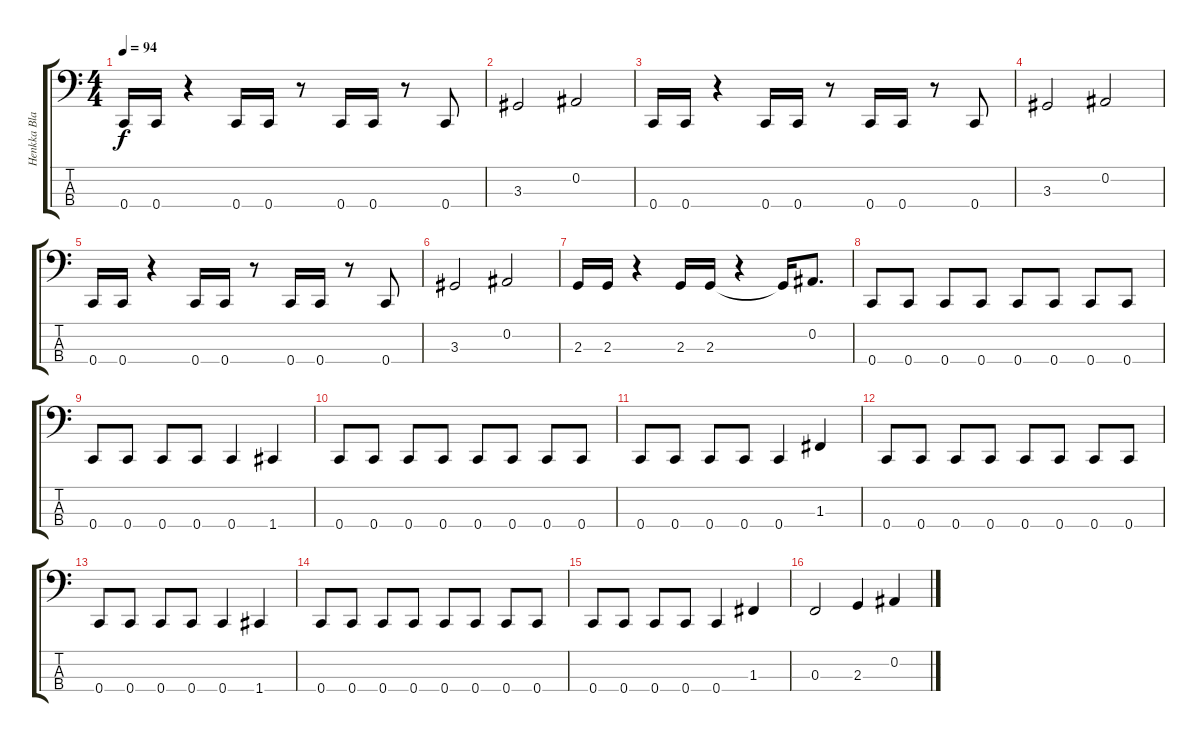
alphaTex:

\track ("Henkka Blacksmith" "Henkka Bla") {instrument electricbasspick}
\staff {score tabs}
\tuning (Eb2 Bb1 F1 C1) {hide}
\ts (4 4)
\tempo 94
\clef f4
\ks c
0.4.16{dy f} 0.4.16 r.4 0.4.16 0.4.16 r.8 0.4.16 0.4.16 r.8 0.4.8 |
3.3.2 0.2.2 |
0.4.16 0.4.16 r.4 0.4.16 0.4.16 r.8 0.4.16 0.4.16 r.8 0.4.8 |
3.3.2 0.2.2 |
0.4.16 0.4.16 r.4 0.4.16 0.4.16 r.8 0.4.16 0.4.16 r.8 0.4.8 |
3.3.2 0.2.2 |
2.3.16 2.3.16 r.4 2.3.16 2.3.16 r.4 2.3{t}.16 0.2.8{d} |
0.4.8 0.4.8 0.4.8 0.4.8 0.4.8 0.4.8 0.4.8 0.4.8 |
0.4.8 0.4.8 0.4.8 0.4.8 0.4.4 1.4.4 |
0.4.8 0.4.8 0.4.8 0.4.8 0.4.8 0.4.8 0.4.8 0.4.8 |
0.4.8 0.4.8 0.4.8 0.4.8 0.4.4 1.3.4 |
0.4.8 0.4.8 0.4.8 0.4.8 0.4.8 0.4.8 0.4.8 0.4.8 |
0.4.8 0.4.8 0.4.8 0.4.8 0.4.4 1.4.4 |
0.4.8 0.4.8 0.4.8 0.4.8 0.4.8 0.4.8 0.4.8 0.4.8 |
0.4.8 0.4.8 0.4.8 0.4.8 0.4.4 1.3.4 |
0.3.2 2.3.4 0.2.4
